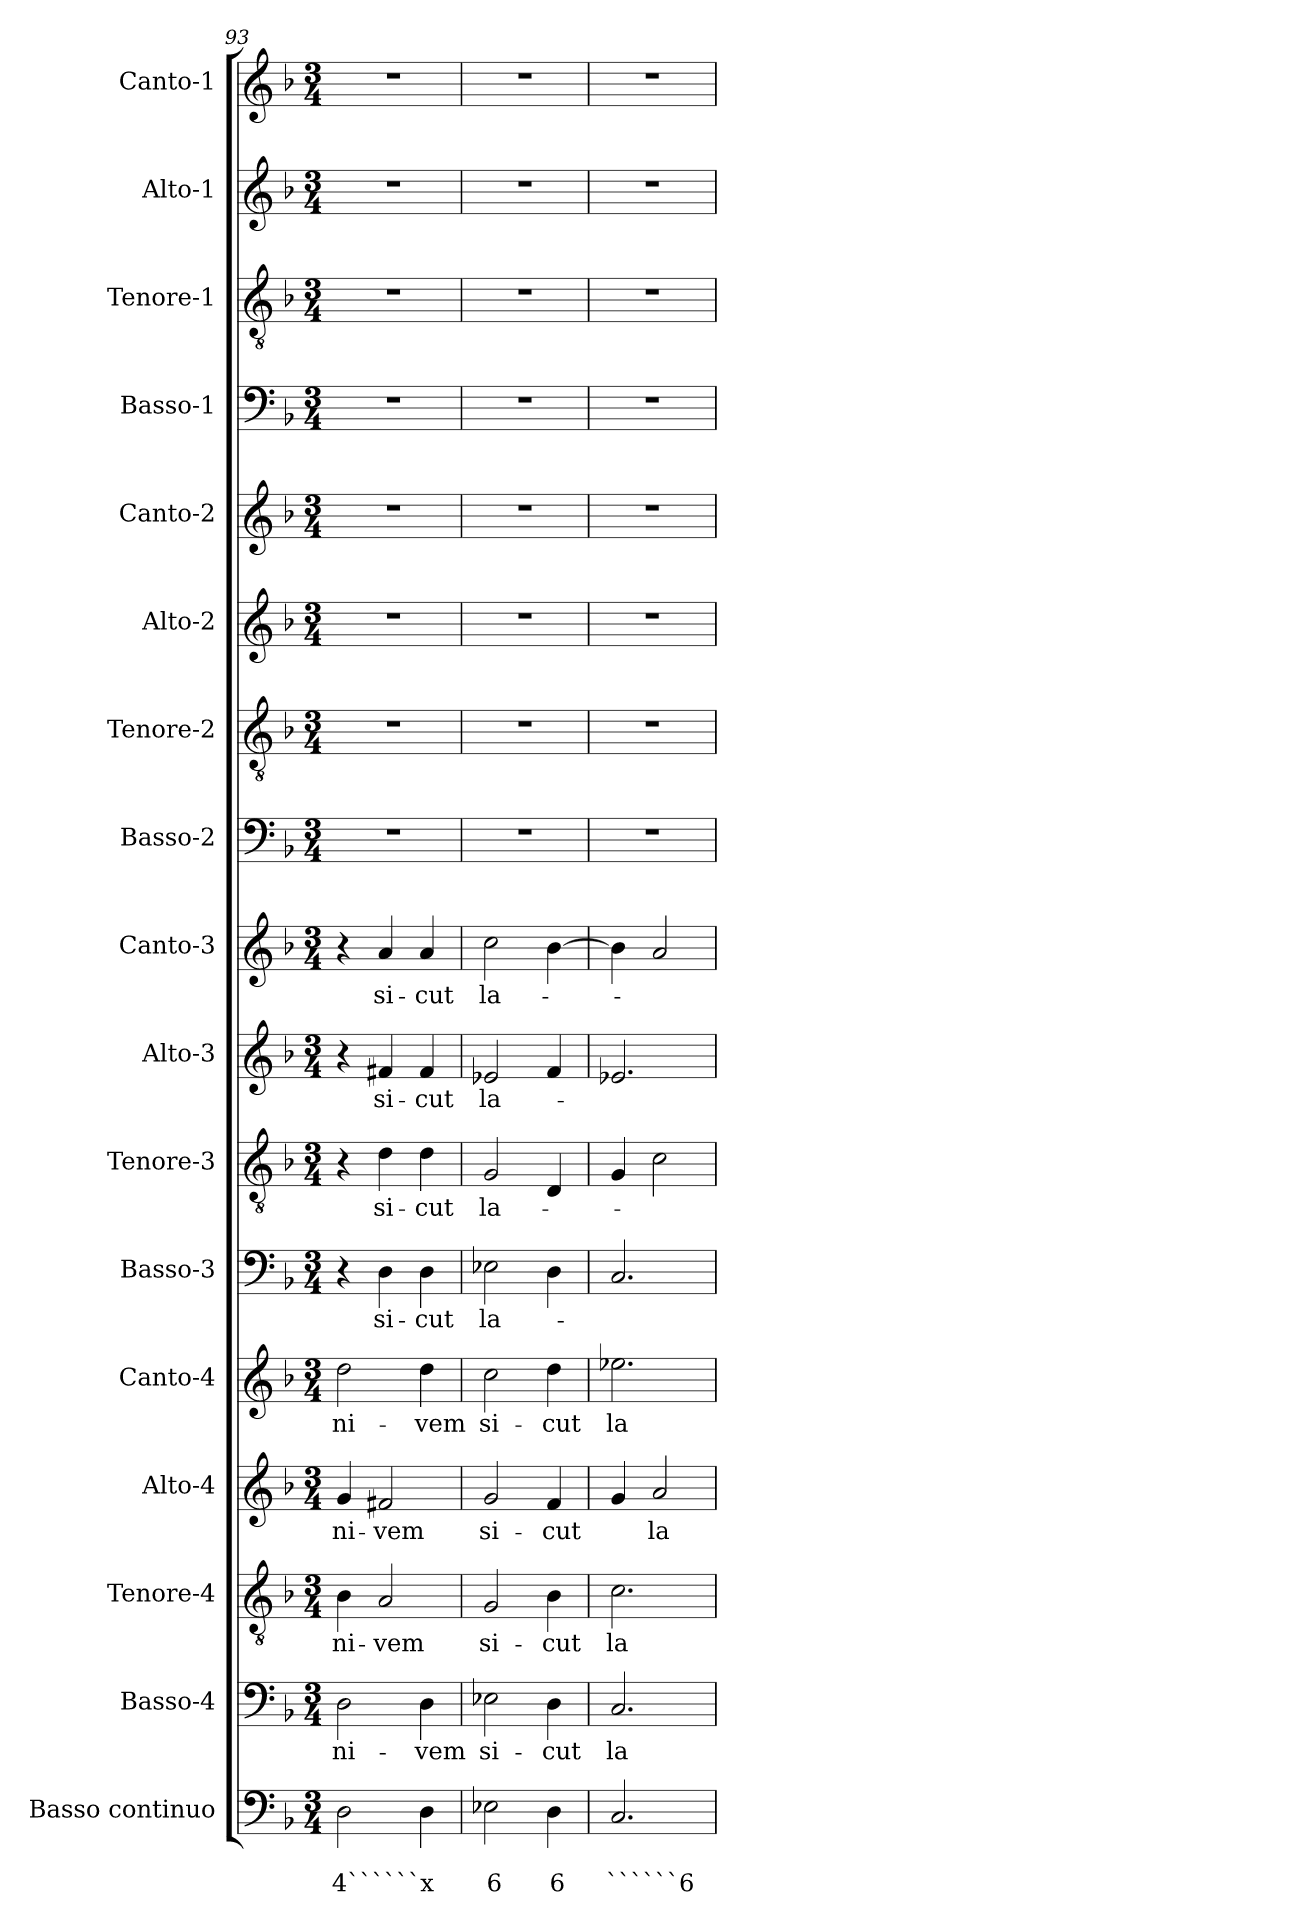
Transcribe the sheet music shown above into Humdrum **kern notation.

**kern	**text	**text	**kern	**text	**kern	**text	**kern	**text	**kern	**text	**kern	**text	**kern	**text	**kern	**text	**kern	**text	**kern	**kern	**kern	**kern	**kern	**kern	**kern	**kern
*part17	*part17	*part17	*part16	*part16	*part15	*part15	*part14	*part14	*part13	*part13	*part12	*part12	*part11	*part11	*part10	*part10	*part9	*part9	*part8	*part7	*part6	*part5	*part4	*part3	*part2	*part1
*staff17	*staff17	*staff17	*staff16	*staff16	*staff15	*staff15	*staff14	*staff14	*staff13	*staff13	*staff12	*staff12	*staff11	*staff11	*staff10	*staff10	*staff9	*staff9	*staff8	*staff7	*staff6	*staff5	*staff4	*staff3	*staff2	*staff1
*I"Basso continuo	*	*	*I"Basso-4	*	*I"Tenore-4	*	*I"Alto-4	*	*I"Canto-4	*	*I"Basso-3	*	*I"Tenore-3	*	*I"Alto-3	*	*I"Canto-3	*	*I"Basso-2	*I"Tenore-2	*I"Alto-2	*I"Canto-2	*I"Basso-1	*I"Tenore-1	*I"Alto-1	*I"Canto-1
*I'BC	*	*	*I'B4	*	*I'T4	*	*I'A4	*	*I'C4	*	*I'B3	*	*I'T3	*	*I'A3	*	*I'C3	*	*I'B2	*I'T2	*I'A2	*I'C2	*I'B1	*I'T1	*I'A1	*I'C1
*clefF4	*	*	*clefF4	*	*clefGv2	*	*clefG2	*	*clefG2	*	*clefF4	*	*clefGv2	*	*clefG2	*	*clefG2	*	*clefF4	*clefGv2	*clefG2	*clefG2	*clefF4	*clefGv2	*clefG2	*clefG2
*k[b-]	*	*	*k[b-]	*	*k[b-]	*	*k[b-]	*	*k[b-]	*	*k[b-]	*	*k[b-]	*	*k[b-]	*	*k[b-]	*	*k[b-]	*k[b-]	*k[b-]	*k[b-]	*k[b-]	*k[b-]	*k[b-]	*k[b-]
*F:	*	*	*F:	*	*F:	*	*F:	*	*F:	*	*F:	*	*F:	*	*F:	*	*F:	*	*F:	*F:	*F:	*F:	*F:	*F:	*F:	*F:
*M3/4	*	*	*M3/4	*	*M3/4	*	*M3/4	*	*M3/4	*	*M3/4	*	*M3/4	*	*M3/4	*	*M3/4	*	*M3/4	*M3/4	*M3/4	*M3/4	*M3/4	*M3/4	*M3/4	*M3/4
=93	=93	=93	=93	=93	=93	=93	=93	=93	=93	=93	=93	=93	=93	=93	=93	=93	=93	=93	=93	=93	=93	=93	=93	=93	=93	=93
!	!	!LO:LY:b	!	!	!	!	!	!	!	!	!	!	!	!	!	!	!	!	!	!	!	!	!	!	!	!
!	!	!	!	!LO:LY:b	!	!	!	!	!	!	!	!	!	!	!	!	!	!	!	!	!	!	!	!	!	!
!	!	!	!	!	!	!LO:LY:b	!	!	!	!	!	!	!	!	!	!	!	!	!	!	!	!	!	!	!	!
!	!	!	!	!	!	!	!	!LO:LY:b	!	!	!	!	!	!	!	!	!	!	!	!	!	!	!	!	!	!
!	!	!	!	!	!	!	!	!	!	!LO:LY:b	!	!	!	!	!	!	!	!	!	!	!	!	!	!	!	!
2D\	.	4``````x	2D\	ni-	4B-\	ni-	4g/	ni-	2dd\	ni-	4r	.	4r	.	4r	.	4r	.	2.r	2.r	2.r	2.r	2.r	2.r	2.r	2.r
!	!	!	!	!	!	!LO:LY:b	!	!	!	!	!	!	!	!	!	!	!	!	!	!	!	!	!	!	!	!
!	!	!	!	!	!	!	!	!LO:LY:b	!	!	!	!	!	!	!	!	!	!	!	!	!	!	!	!	!	!
!	!	!	!	!	!	!	!	!	!	!	!	!LO:LY:b	!	!	!	!	!	!	!	!	!	!	!	!	!	!
!	!	!	!	!	!	!	!	!	!	!	!	!	!	!LO:LY:b	!	!	!	!	!	!	!	!	!	!	!	!
!	!	!	!	!	!	!	!	!	!	!	!	!	!	!	!	!LO:LY:b	!	!	!	!	!	!	!	!	!	!
!	!	!	!	!	!	!	!	!	!	!	!	!	!	!	!	!	!	!LO:LY:b	!	!	!	!	!	!	!	!
.	.	.	.	.	2A/	-vem	2f#X/	-vem	.	.	4D\	si-	4d\	si-	4f#X/	si-	4a/	si-	.	.	.	.	.	.	.	.
!	!	!	!	!LO:LY:b	!	!	!	!	!	!	!	!	!	!	!	!	!	!	!	!	!	!	!	!	!	!
!	!	!	!	!	!	!	!	!	!	!LO:LY:b	!	!	!	!	!	!	!	!	!	!	!	!	!	!	!	!
!	!	!	!	!	!	!	!	!	!	!	!	!LO:LY:b	!	!	!	!	!	!	!	!	!	!	!	!	!	!
!	!	!	!	!	!	!	!	!	!	!	!	!	!	!LO:LY:b	!	!	!	!	!	!	!	!	!	!	!	!
!	!	!	!	!	!	!	!	!	!	!	!	!	!	!	!	!LO:LY:b	!	!	!	!	!	!	!	!	!	!
!	!	!	!	!	!	!	!	!	!	!	!	!	!	!	!	!	!	!LO:LY:b	!	!	!	!	!	!	!	!
4D\	.	.	4D\	-vem	.	.	.	.	4dd\	-vem	4D\	-cut	4d\	-cut	4f#/	-cut	4a/	-cut	.	.	.	.	.	.	.	.
=94	=94	=94	=94	=94	=94	=94	=94	=94	=94	=94	=94	=94	=94	=94	=94	=94	=94	=94	=94	=94	=94	=94	=94	=94	=94	=94
!	!	!LO:LY:b	!	!	!	!	!	!	!	!	!	!	!	!	!	!	!	!	!	!	!	!	!	!	!	!
!	!	!	!	!LO:LY:b	!	!	!	!	!	!	!	!	!	!	!	!	!	!	!	!	!	!	!	!	!	!
!	!	!	!	!	!	!LO:LY:b	!	!	!	!	!	!	!	!	!	!	!	!	!	!	!	!	!	!	!	!
!	!	!	!	!	!	!	!	!LO:LY:b	!	!	!	!	!	!	!	!	!	!	!	!	!	!	!	!	!	!
!	!	!	!	!	!	!	!	!	!	!LO:LY:b	!	!	!	!	!	!	!	!	!	!	!	!	!	!	!	!
!	!	!	!	!	!	!	!	!	!	!	!	!LO:LY:b	!	!	!	!	!	!	!	!	!	!	!	!	!	!
!	!	!	!	!	!	!	!	!	!	!	!	!	!	!LO:LY:b	!	!	!	!	!	!	!	!	!	!	!	!
!	!	!	!	!	!	!	!	!	!	!	!	!	!	!	!	!LO:LY:b	!	!	!	!	!	!	!	!	!	!
!	!	!	!	!	!	!	!	!	!	!	!	!	!	!	!	!	!	!LO:LY:b	!	!	!	!	!	!	!	!
2E-X\	.	6	2E-X\	si-	2G/	si-	2g/	si-	2cc\	si-	2E-X\	la-	2G/	la-	2e-X/	la-	2cc\	la-	2.r	2.r	2.r	2.r	2.r	2.r	2.r	2.r
!	!	!LO:LY:b	!	!	!	!	!	!	!	!	!	!	!	!	!	!	!	!	!	!	!	!	!	!	!	!
!	!	!	!	!LO:LY:b	!	!	!	!	!	!	!	!	!	!	!	!	!	!	!	!	!	!	!	!	!	!
!	!	!	!	!	!	!LO:LY:b	!	!	!	!	!	!	!	!	!	!	!	!	!	!	!	!	!	!	!	!
!	!	!	!	!	!	!	!	!LO:LY:b	!	!	!	!	!	!	!	!	!	!	!	!	!	!	!	!	!	!
!	!	!	!	!	!	!	!	!	!	!LO:LY:b	!	!	!	!	!	!	!	!	!	!	!	!	!	!	!	!
4D\	.	6	4D\	-cut	4B-\	-cut	4f/	-cut	4dd\	-cut	4D\	.	4D/	.	4f/	.	[4b-\	.	.	.	.	.	.	.	.	.
=95	=95	=95	=95	=95	=95	=95	=95	=95	=95	=95	=95	=95	=95	=95	=95	=95	=95	=95	=95	=95	=95	=95	=95	=95	=95	=95
!	!	!LO:LY:b	!	!	!	!	!	!	!	!	!	!	!	!	!	!	!	!	!	!	!	!	!	!	!	!
!	!	!	!	!LO:LY:b	!	!	!	!	!	!	!	!	!	!	!	!	!	!	!	!	!	!	!	!	!	!
!	!	!	!	!	!	!LO:LY:b	!	!	!	!	!	!	!	!	!	!	!	!	!	!	!	!	!	!	!	!
!	!	!	!	!	!	!	!	!	!	!LO:LY:b	!	!	!	!	!	!	!	!	!	!	!	!	!	!	!	!
2.C/	.	``````6	2.C/	la-	2.c\	la-	4g/	.	2.ee-X\	la-	2.C/	.	4G/	.	2.e-X/	.	4b-\]	.	2.r	2.r	2.r	2.r	2.r	2.r	2.r	2.r
!	!	!	!	!	!	!	!	!LO:LY:b	!	!	!	!	!	!	!	!	!	!	!	!	!	!	!	!	!	!
.	.	.	.	.	.	.	2a/	la-	.	.	.	.	2c\	.	.	.	2a/	.	.	.	.	.	.	.	.	.
=	=	=	=	=	=	=	=	=	=	=	=	=	=	=	=	=	=	=	=	=	=	=	=	=	=	=
*-	*-	*-	*-	*-	*-	*-	*-	*-	*-	*-	*-	*-	*-	*-	*-	*-	*-	*-	*-	*-	*-	*-	*-	*-	*-	*-
